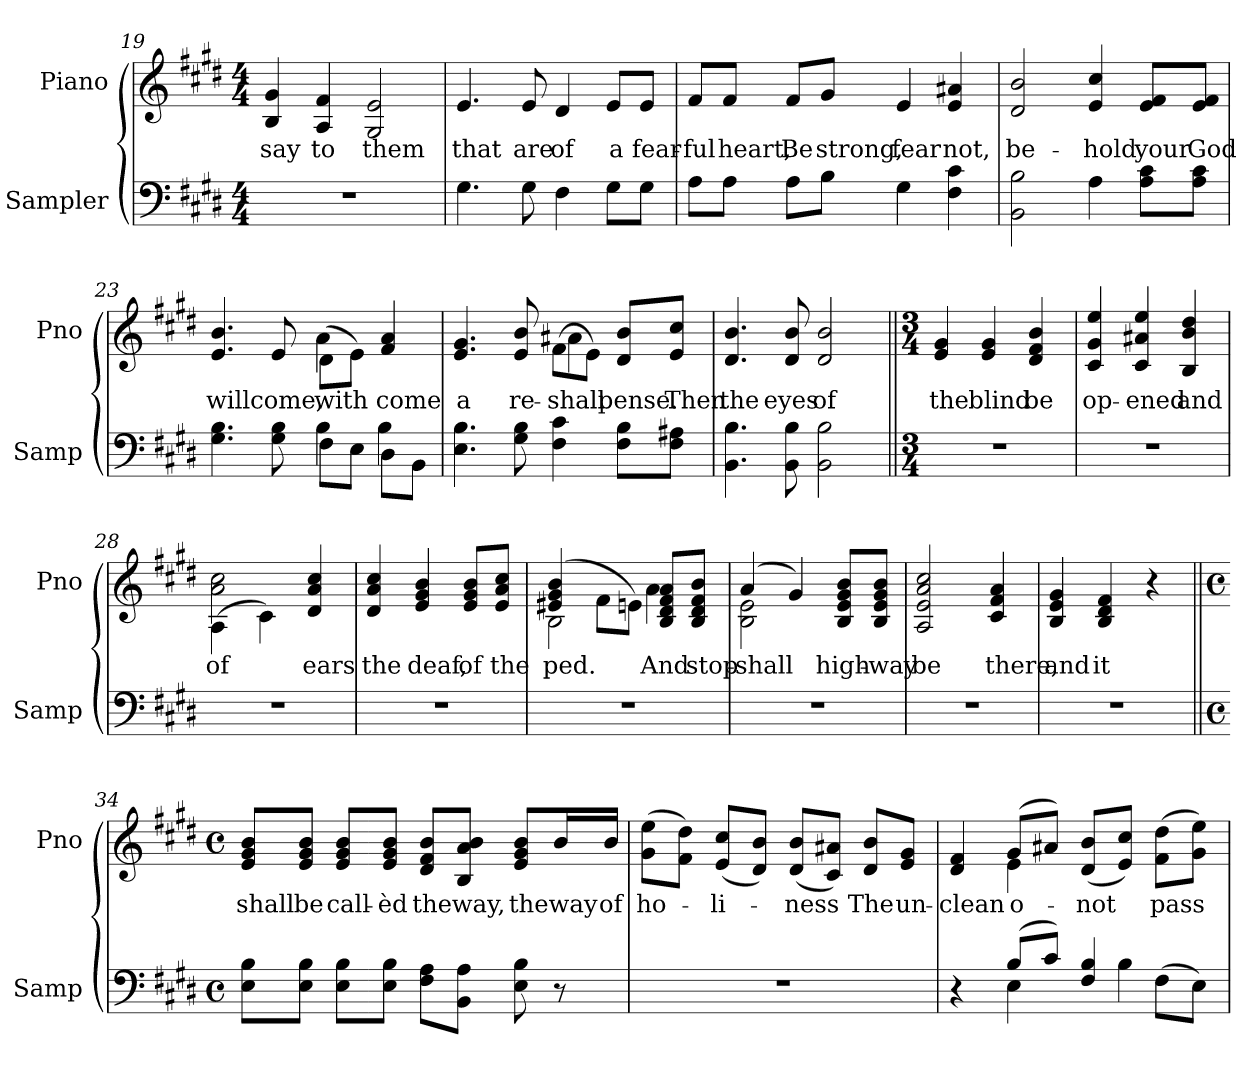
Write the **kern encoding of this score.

**kern	**kern	**text
*part2	*part1	*part1
*staff2	*staff1	*staff1
*I"Sampler	*I"Piano	*
*I'Samp	*I'Pno	*
*clefF4	*clefG2	*
*k[f#c#g#d#]	*k[f#c#g#d#]	*
*E:	*E:	*
*M4/4	*M4/4	*
=19	=19	=19
1r	4B 4g#	say
.	4A 4f#	to
.	2G# 2e	them
=20	=20	=20
4.G#	4.e	that
8G#	8e	are
4F#	4d#	of
8G#\L	8e/L	a
8G#\J	8e/J	fear-
=21	=21	=21
8A\L	8f#/L	-ful
8A\J	8f#/J	heart,
8A\L	8f#/L	Be
8B\J	8g#/J	strong,
4G#	4e	fear
4F# 4c#	4e 4a#X	not,
=22	=22	=22
2BB 2B	2d# 2b	be-
4A	4e 4cc#	-hold
8A\ 8c#\L	8e/ 8f#/L	your
8A\ 8c#\J	8e/ 8f#/J	God
=23	=23	=23
*^	*^	*
4.G# 4.B	2ryy	4.e 4.b	2ryy	will
8G# 8B	.	8e	.	come,
8F#\L	4B	(8d#\L	4a	with
8E\J	.	8e\J)	.	.
8D#\L	4B	4f# 4a	4ryy	come
8BB\J	.	.	.	.
*v	*v	*	*	*
=24	=24	=24	=24
4.E 4.B	4.e 4.g#	2ryy	a
8G# 8B	8e 8b	.	re-
4F# 4c#	(8f#\L	4a#X	shall
.	8e\J)	.	.
8F#\ 8B\L	8d#/ 8b/L	4ryy	-pense.
8F#\ 8A#X\J	8e/ 8cc#/J	.	Then
*	*v	*v	*
=25	=25	=25
4.BB 4.B	4.d# 4.b	the
8BB 8B	8d# 8b	eyes
2BB 2B	2d# 2b	of
=26||	=26||	=26||
*M3/4	*M3/4	*
!LO:N:vis=1	!	!
2.r	4e 4g#	the
.	4e 4g#	blind
.	4d# 4f# 4b	be
=27	=27	=27
2.r	4c# 4g# 4ee	op-
.	4c# 4a#X 4ee	-ened
.	4B 4b 4dd#	and
=28	=28	=28
*	*^	*
2.r	(4A\	2a 2cc#	of
.	4c#\)	.	.
.	4d# 4a 4cc#	4ryy	ears
*	*v	*v	*
=29	=29	=29
2.r	4d# 4a 4cc#	the
.	4e 4g# 4b	deaf,
.	8e/ 8g#/ 8b/L	of
.	8e/ 8a/ 8cc#/J	the
=30	=30	=30
*	*^	*
2.r	(4e#X/ 4g#/ 4b/	2B	-ped.
.	8f#\L	.	.
.	8en\J)	.	.
.	8B/ 8d#/ 8f#/ 8a/L	4a	And
.	8B/ 8d#/ 8f#/ 8b/J	.	-stop-
=31	=31	=31	=31
2.r	(4a/	2B 2e	shall
.	4g#/)	.	.
.	8B/ 8e/ 8g#/ 8b/L	4ryy	high-
.	8B/ 8e/ 8g#/ 8b/J	.	-way
*	*v	*v	*
=32	=32	=32
2.r	2A 2e 2a 2cc#	be
.	4c# 4f# 4a	there,
=33	=33	=33
2.r	4B 4e 4g#	and
.	4B 4d# 4f#	it
.	4r	.
=34||	=34||	=34||
*M4/4	*M4/4	*
*met(c)	*met(c)	*
8E\ 8B\L	8e/ 8g#/ 8b/L	shall
8E\ 8B\J	8e/ 8g#/ 8b/J	be
8E\ 8B\L	8e/ 8g#/ 8b/L	call-
8E\ 8B\J	8e/ 8g#/ 8b/J	-èd
8F#\ 8A\L	8d#/ 8f#/ 8b/L	the
8BB\ 8A\J	8B/ 8a/ 8b/J	way,
8E 8B	8e/ 8g#/ 8b/L	the
8r	16b/L	way
.	16b/JJ	of
=35	=35	=35
1r	(8g#\ 8ee\L	ho-
.	8f#\ 8dd#\J)	.
.	(8e/ 8cc#/L	-li-
.	8d#/ 8b/J)	.
.	(8d#/ 8b/L	-ness
.	8c#/ 8a#X/J)	.
.	8d#/ 8b/L	The
.	8e/ 8g#/J	un-
=36	=36	=36
*^	*^	*
4r	4ryy	4d# 4f#	4ryy	-clean
(8B/L	4E	(8g#/L	4e	o-
8c#/J)	.	8a#X/J)	.	.
4F# 4B	8ryy	(8d#/ 8b/L	2ryy	not
.	4B	8e/ 8cc#/J)	.	.
(8F#\L	.	(8f#\ 8dd#\L	.	pass
8E\J)	8ryy	8g#\ 8ee\J)	.	.
*v	*v	*	*	*
*	*v	*v	*
=	=	=
*-	*-	*-
